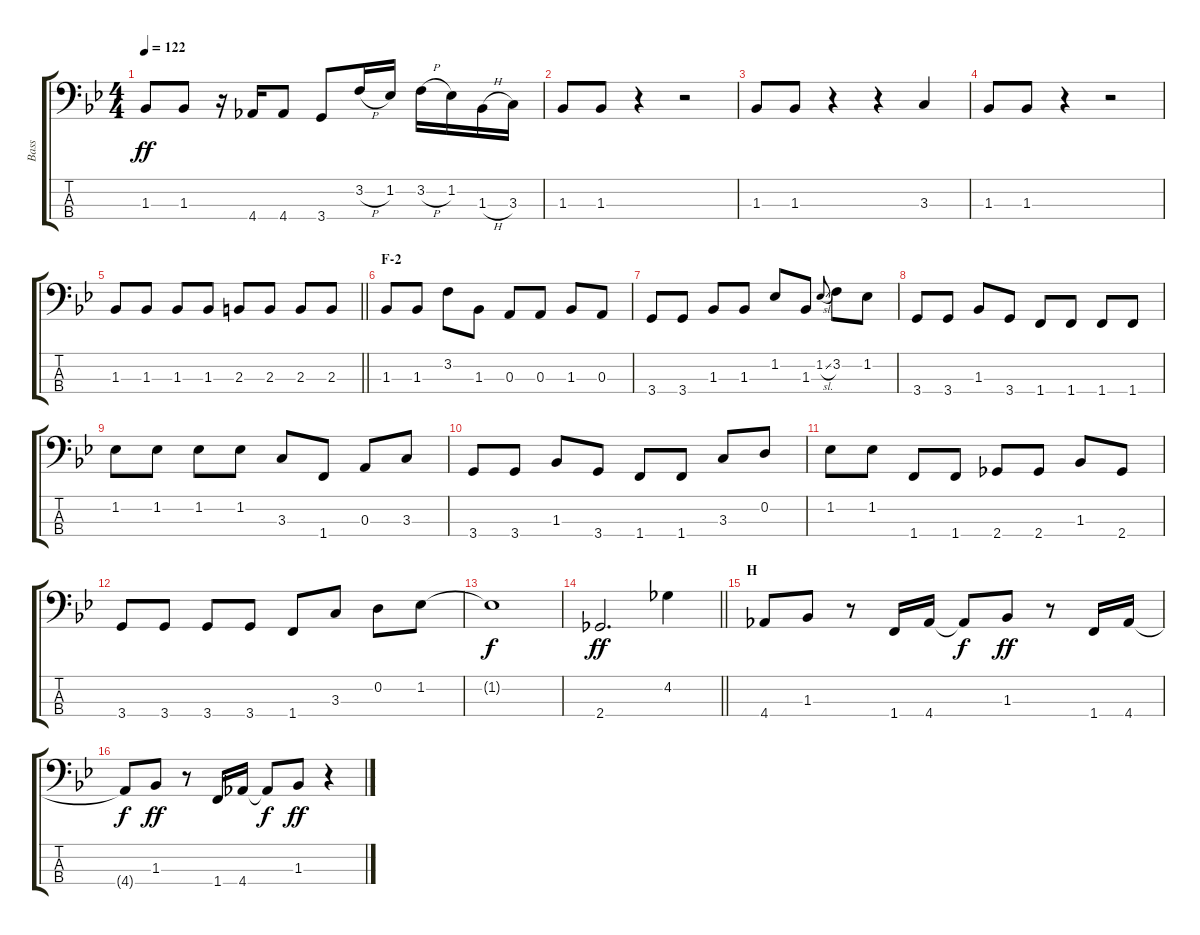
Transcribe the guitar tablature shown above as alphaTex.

\track ("Bass" "Bass") {instrument electricbassfinger}
\staff {score tabs}
\tuning (G2 D2 A1 E1) {hide}
\ts (4 4)
\tempo 122
\clef f4
\ks bb
1.3.8{dy ff} 1.3.8 r.16 4.4.16 4.4.8 3.4.8 3.2{h}.16 1.2.16 3.2{h}.16 1.2.16 1.3{h}.16 3.3.16 |
1.3.8 1.3.8 r.4 r.2 |
1.3.8 1.3.8 r.4 r.4 3.3.4 |
1.3.8 1.3.8 r.4 r.2 |
\barLineRight lightlight
1.3.8 1.3.8 1.3.8 1.3.8 2.3.8 2.3.8 2.3.8 2.3.8 |
\section ("" "F-2")
1.3.8 1.3.8 3.2.8 1.3.8 0.3.8 0.3.8 1.3.8 0.3.8 |
3.4.8 3.4.8 1.3.8 1.3.8 1.2.8 1.3.8 1.2{sl}.8{gr onbeat} 3.2.8 1.2.8 |
3.4.8 3.4.8 1.3.8 3.4.8 1.4.8 1.4.8 1.4.8 1.4.8 |
1.2.8 1.2.8 1.2.8 1.2.8 3.3.8 1.4.8 0.3.8 3.3.8 |
3.4.8 3.4.8 1.3.8 3.4.8 1.4.8 1.4.8 3.3.8 0.2.8 |
1.2.8 1.2.8 1.4.8 1.4.8 2.4.8 2.4.8 1.3.8 2.4.8 |
3.4.8 3.4.8 3.4.8 3.4.8 1.4.8 3.3.8 0.2.8 1.2.8 |
1.2{t}.1{dy f} |
\barLineRight lightlight
2.4.2{d dy ff} 4.2.4 |
\section ("" "H")
4.4.8 1.3.8 r.8 1.4.16 4.4.16 4.4{t}.8{dy f} 1.3.8{dy ff} r.8 1.4.16 4.4.16 |
4.4{t}.8{dy f} 1.3.8{dy ff} r.8 1.4.16 4.4.16 4.4{t}.8{dy f} 1.3.8{dy ff} r.4
